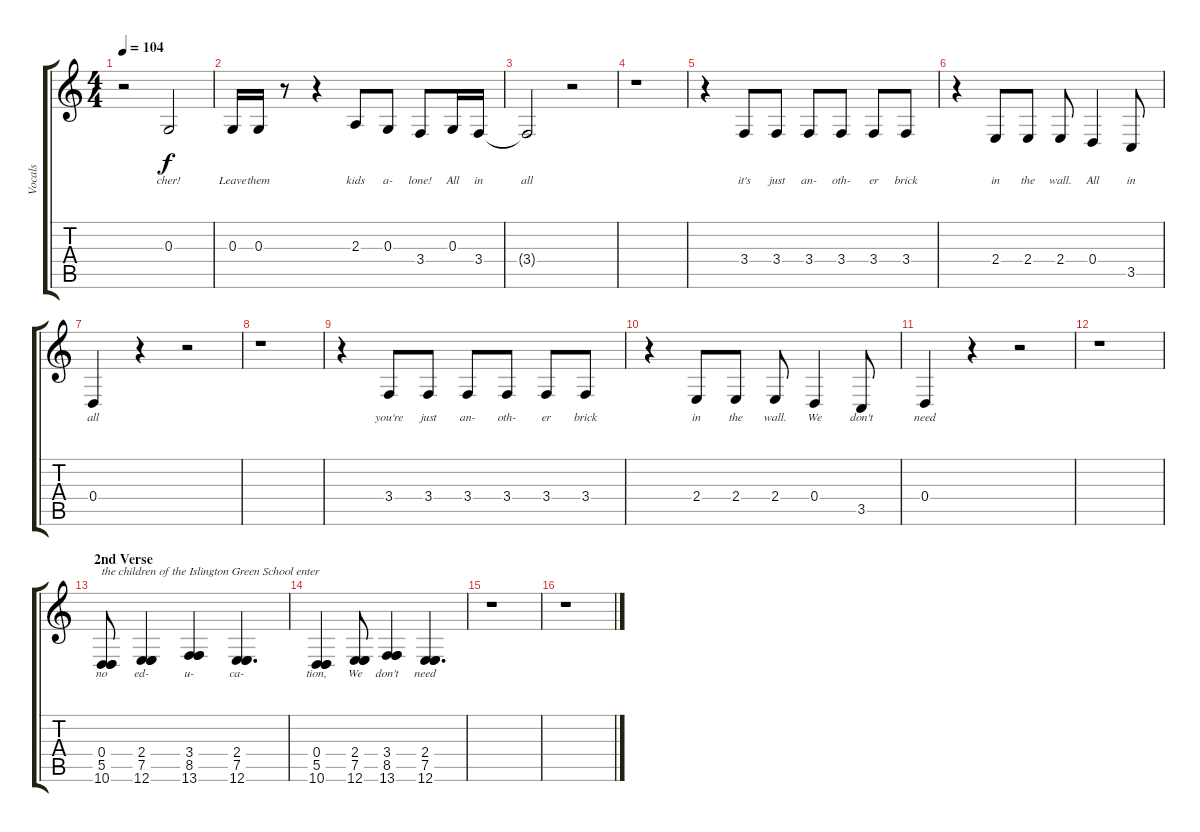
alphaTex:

\track ("Vocals " "Vocals ") {instrument clarinet}
\staff {score tabs}
\tuning (E4 B3 G3 D3 A2 E2) {hide}
\ts (4 4)
\tempo 104
\clef g2
\ks c
r.2{dy f} 0.3.2{lyrics (0 "cher!") lyrics (1 "") lyrics (2 "") lyrics (3 "") lyrics (4 "")} |
0.3.16{lyrics (0 "Leave") lyrics (1 "") lyrics (2 "") lyrics (3 "") lyrics (4 "")} 0.3.16{lyrics (0 "them") lyrics (1 "") lyrics (2 "") lyrics (3 "") lyrics (4 "")} r.8 r.4 2.3.8{lyrics (0 "kids") lyrics (1 "") lyrics (2 "") lyrics (3 "") lyrics (4 "")} 0.3.8{lyrics (0 "a-") lyrics (1 "") lyrics (2 "") lyrics (3 "") lyrics (4 "")} 3.4.8{lyrics (0 "lone!") lyrics (1 "") lyrics (2 "") lyrics (3 "") lyrics (4 "")} 0.3.16{lyrics (0 "All") lyrics (1 "") lyrics (2 "") lyrics (3 "") lyrics (4 "")} 3.4.16{lyrics (0 "in") lyrics (1 "") lyrics (2 "") lyrics (3 "") lyrics (4 "")} |
3.4{t}.2{lyrics (0 "all") lyrics (1 "") lyrics (2 "") lyrics (3 "") lyrics (4 "")} r.2 |
r.1 |
r.4 3.4.8{lyrics (0 "it's") lyrics (1 "") lyrics (2 "") lyrics (3 "") lyrics (4 "")} 3.4.8{lyrics (0 "just") lyrics (1 "") lyrics (2 "") lyrics (3 "") lyrics (4 "")} 3.4.8{lyrics (0 "an-") lyrics (1 "") lyrics (2 "") lyrics (3 "") lyrics (4 "")} 3.4.8{lyrics (0 "oth-") lyrics (1 "") lyrics (2 "") lyrics (3 "") lyrics (4 "")} 3.4.8{lyrics (0 "er") lyrics (1 "") lyrics (2 "") lyrics (3 "") lyrics (4 "")} 3.4.8{lyrics (0 "brick") lyrics (1 "") lyrics (2 "") lyrics (3 "") lyrics (4 "")} |
r.4 2.4.8{lyrics (0 "in") lyrics (1 "") lyrics (2 "") lyrics (3 "") lyrics (4 "")} 2.4.8{lyrics (0 "the") lyrics (1 "") lyrics (2 "") lyrics (3 "") lyrics (4 "")} 2.4.8{lyrics (0 "wall.") lyrics (1 "") lyrics (2 "") lyrics (3 "") lyrics (4 "")} 0.4.4{lyrics (0 "All") lyrics (1 "") lyrics (2 "") lyrics (3 "") lyrics (4 "")} 3.5.8{lyrics (0 "in") lyrics (1 "") lyrics (2 "") lyrics (3 "") lyrics (4 "")} |
0.4.4{lyrics (0 "all") lyrics (1 "") lyrics (2 "") lyrics (3 "") lyrics (4 "")} r.4 r.2 |
r.1 |
r.4 3.4.8{lyrics (0 "you're") lyrics (1 "") lyrics (2 "") lyrics (3 "") lyrics (4 "")} 3.4.8{lyrics (0 "just") lyrics (1 "") lyrics (2 "") lyrics (3 "") lyrics (4 "")} 3.4.8{lyrics (0 "an-") lyrics (1 "") lyrics (2 "") lyrics (3 "") lyrics (4 "")} 3.4.8{lyrics (0 "oth-") lyrics (1 "") lyrics (2 "") lyrics (3 "") lyrics (4 "")} 3.4.8{lyrics (0 "er") lyrics (1 "") lyrics (2 "") lyrics (3 "") lyrics (4 "")} 3.4.8{lyrics (0 "brick") lyrics (1 "") lyrics (2 "") lyrics (3 "") lyrics (4 "")} |
r.4 2.4.8{lyrics (0 "in") lyrics (1 "") lyrics (2 "") lyrics (3 "") lyrics (4 "")} 2.4.8{lyrics (0 "the") lyrics (1 "") lyrics (2 "") lyrics (3 "") lyrics (4 "")} 2.4.8{lyrics (0 "wall.") lyrics (1 "") lyrics (2 "") lyrics (3 "") lyrics (4 "")} 0.4.4{lyrics (0 "We") lyrics (1 "") lyrics (2 "") lyrics (3 "") lyrics (4 "")} 3.5.8{lyrics (0 "don't") lyrics (1 "") lyrics (2 "") lyrics (3 "") lyrics (4 "")} |
0.4.4{lyrics (0 "need") lyrics (1 "") lyrics (2 "") lyrics (3 "") lyrics (4 "")} r.4 r.2 |
r.1 |
\section ("" "2nd Verse")
(0.4 5.5 10.6).8{txt "the children of the Islington Green School enter" lyrics (0 "no") lyrics (1 "") lyrics (2 "") lyrics (3 "") lyrics (4 "")} (2.4 7.5 12.6).4{lyrics (0 "ed-") lyrics (1 "") lyrics (2 "") lyrics (3 "") lyrics (4 "")} (3.4 8.5 13.6).4{lyrics (0 "u-") lyrics (1 "") lyrics (2 "") lyrics (3 "") lyrics (4 "")} (2.4 7.5 12.6).4{d lyrics (0 "ca-") lyrics (1 "") lyrics (2 "") lyrics (3 "") lyrics (4 "")} |
(0.4 5.5 10.6).4{lyrics (0 "tion,") lyrics (1 "") lyrics (2 "") lyrics (3 "") lyrics (4 "")} (2.4 7.5 12.6).8{lyrics (0 "We") lyrics (1 "") lyrics (2 "") lyrics (3 "") lyrics (4 "")} (3.4 8.5 13.6).4{lyrics (0 "don't") lyrics (1 "") lyrics (2 "") lyrics (3 "") lyrics (4 "")} (2.4 7.5 12.6).4{d lyrics (0 "need") lyrics (1 "") lyrics (2 "") lyrics (3 "") lyrics (4 "")} |
r.1 |
r.1
